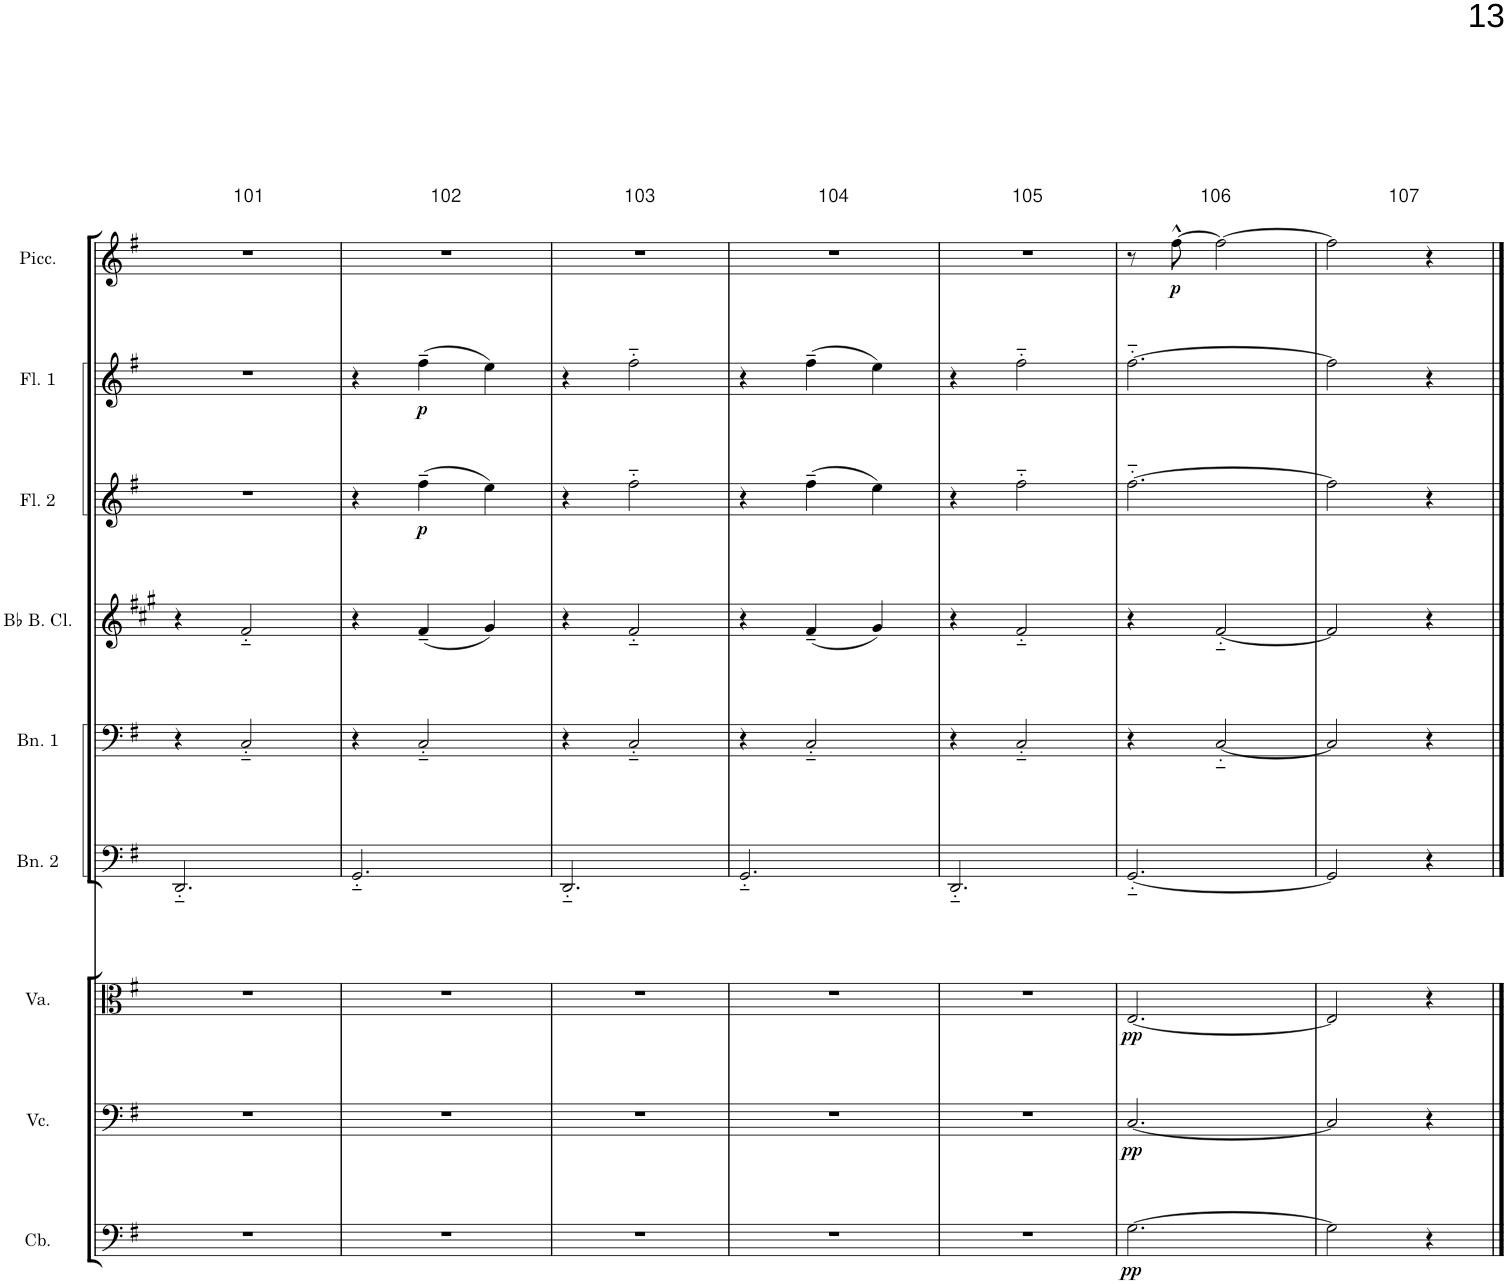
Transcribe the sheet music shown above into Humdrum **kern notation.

**kern	**dynam	**kern	**dynam	**kern	**dynam	**kern	**kern	**kern	**kern	**dynam	**kern	**dynam	**kern	**dynam
*part9	*part9	*part8	*part8	*part7	*part7	*part6	*part5	*part4	*part3	*part3	*part2	*part2	*part1	*part1
*staff9	*staff9	*staff8	*staff8	*staff7	*staff7	*staff6	*staff5	*staff4	*staff3	*staff3	*staff2	*staff2	*staff1	*staff1
*I"Contrabass	*	*I"Violoncello	*	*I"Viola	*	*I"Bassoon 2	*I"Bassoon 1	*I"Bb Bass Clarinet	*I"Flute 2	*	*I"Flute 1	*	*I"Piccolo	*
*I'Cb.	*	*I'Vc.	*	*I'Va.	*	*I'Bn. 2	*I'Bn. 1	*I'Bb B. Cl.	*I'Fl. 2	*	*I'Fl. 1	*	*I'Picc.	*
!!LO:PB:g=z
*clefF4	*	*clefF4	*	*clefC3	*	*clefF4	*clefF4	*clefG2	*clefG2	*	*clefG2	*	*clefG2	*
*Trd7c12	*	*	*	*	*	*	*	*Trd8c14	*	*	*	*	*Trd-7c-12	*
*k[f#]	*	*k[f#]	*	*k[f#]	*	*k[f#]	*k[f#]	*k[f#c#g#]	*k[f#]	*	*k[f#]	*	*k[f#]	*
*M3/4	*	*M3/4	*	*M3/4	*	*M3/4	*M3/4	*M3/4	*M3/4	*	*M3/4	*	*M3/4	*
=101	=101	=101	=101	=101	=101	=101	=101	=101	=101	=101	=101	=101	=101	=101
2.r	.	2.r	.	2.r	.	2.DD'~/	4r	4r	2.r	.	2.r	.	2.r	.
.	.	.	.	.	.	.	2C'~/	2f#'~/	.	.	.	.	.	.
=102	=102	=102	=102	=102	=102	=102	=102	=102	=102	=102	=102	=102	=102	=102
2.r	.	2.r	.	2.r	.	2.GG'~/	4r	4r	4r	.	4r	.	2.r	.
!	!	!	!	!	!	!	!	!	!	!LO:DY:b	!	!LO:DY:b	!	!
.	.	.	.	.	.	.	2C'~/	(4f#~/	(4ff#~\	p	(4ff#~\	p	.	.
.	.	.	.	.	.	.	.	4g#/)	4ee\)	.	4ee\)	.	.	.
=103	=103	=103	=103	=103	=103	=103	=103	=103	=103	=103	=103	=103	=103	=103
2.r	.	2.r	.	2.r	.	2.DD'~/	4r	4r	4r	.	4r	.	2.r	.
.	.	.	.	.	.	.	2C'~/	2f#'~/	2ff#'~\	.	2ff#'~\	.	.	.
=104	=104	=104	=104	=104	=104	=104	=104	=104	=104	=104	=104	=104	=104	=104
2.r	.	2.r	.	2.r	.	2.GG'~/	4r	4r	4r	.	4r	.	2.r	.
.	.	.	.	.	.	.	2C'~/	(4f#~/	(4ff#~\	.	(4ff#~\	.	.	.
.	.	.	.	.	.	.	.	4g#/)	4ee\)	.	4ee\)	.	.	.
=105	=105	=105	=105	=105	=105	=105	=105	=105	=105	=105	=105	=105	=105	=105
2.r	.	2.r	.	2.r	.	2.DD'~/	4r	4r	4r	.	4r	.	2.r	.
.	.	.	.	.	.	.	2C'~/	2f#'~/	2ff#'~\	.	2ff#'~\	.	.	.
=106	=106	=106	=106	=106	=106	=106	=106	=106	=106	=106	=106	=106	=106	=106
!	!LO:DY:b	!	!LO:DY:b	!	!LO:DY:b	!	!	!	!	!	!	!	!	!
[2.G\	pp	[2.C/	pp	[2.E/	pp	[2.GG'~/	4r	4r	[2.ff#'~\	.	[2.ff#'~\	.	8r	.
!	!	!	!	!	!	!	!	!	!	!	!	!	!	!LO:DY:b
.	.	.	.	.	.	.	.	.	.	.	.	.	[8ff#^^\	p
.	.	.	.	.	.	.	[2C'~/	[2f#'~/	.	.	.	.	2ff#\_	.
=107	=107	=107	=107	=107	=107	=107	=107	=107	=107	=107	=107	=107	=107	=107
2G\]	.	2C/]	.	2E/]	.	2GG/]	2C/]	2f#/]	2ff#\]	.	2ff#\]	.	2ff#\]	.
4r	.	4r	.	4r	.	4r	4r	4r	4r	.	4r	.	4r	.
==	==	==	==	==	==	==	==	==	==	==	==	==	==	==
*-	*-	*-	*-	*-	*-	*-	*-	*-	*-	*-	*-	*-	*-	*-
